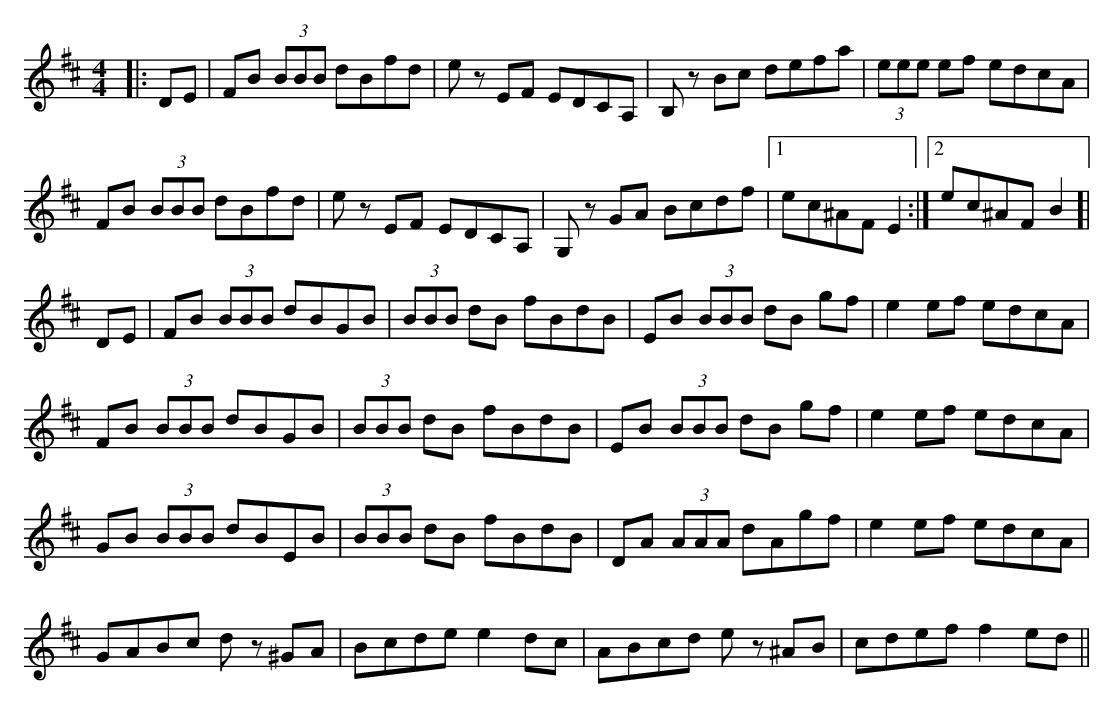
X:1
M:4/4
K:Bmin
|:DE|FB (3BBB dBfd|ez EF EDCA,|B,z Bc defa|(3eee ef edcA|
FB (3BBB dBfd|ez EF EDCA,|G,z GA Bcdf|1 ec^AF E2:|2 ec^AF B2 ]|
DE|FB (3BBB dBGB|(3BBB dB fBdB|EB (3BBB dB gf|e2ef edcA|
FB (3BBB dBGB|(3BBB dB fBdB|EB (3BBB dB gf|e2ef edcA|
GB (3BBB dBEB|(3BBB dB fBdB|DA (3AAA dAgf|e2ef edcA|
GABc dz ^GA|Bcde e2dc|ABcd ez ^AB|cdef f2ed||
